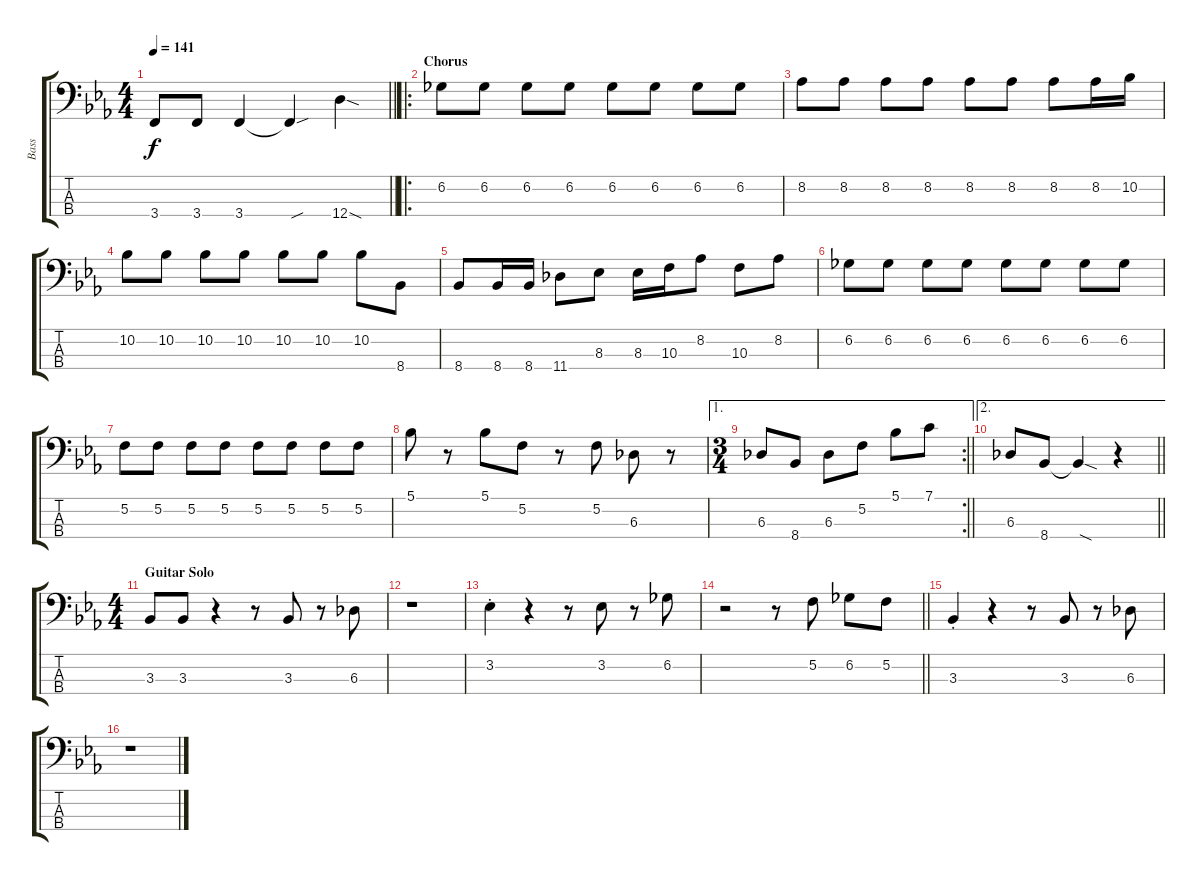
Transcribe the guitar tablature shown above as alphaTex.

\track ("Bass" "Bass") {instrument electricbassfinger}
\staff {score tabs}
\tuning (F2 C2 G1 D1) {hide}
\ts (4 4)
\tempo 141
\clef f4
\barLineRight lightlight
\ks cminor
3.4{t}.8{dy f} 3.4.8 3.4.4 3.4{sou t}.4 12.4{sod}.4 |
\ro
\section ("" "Chorus")
6.2.8 6.2.8 6.2.8 6.2.8 6.2.8 6.2.8 6.2.8 6.2.8 |
8.2.8 8.2.8 8.2.8 8.2.8 8.2.8 8.2.8 8.2.8 8.2.16 10.2.16 |
10.2.8 10.2.8 10.2.8 10.2.8 10.2.8 10.2.8 10.2.8 8.4.8 |
8.4.8 8.4.16 8.4.16 11.4.8 8.3.8 8.3.16 10.3.16 8.2.8 10.3.8 8.2.8 |
6.2.8 6.2.8 6.2.8 6.2.8 6.2.8 6.2.8 6.2.8 6.2.8 |
5.2.8 5.2.8 5.2.8 5.2.8 5.2.8 5.2.8 5.2.8 5.2.8 |
5.1.8 r.8 5.1.8 5.2.8 r.8 5.2.8 6.3.8 r.8 |
\ae 1
\rc 2
\ts (3 4)
\barLineRight lightlight
6.3.8 8.4.8 6.3.8 5.2.8 5.1.8 7.1.8 |
\ae 2
\barLineRight lightlight
6.3.8 8.4.8 8.4{sod t}.4 r.4 |
\ts (4 4)
\section ("" "Guitar Solo")
3.3.8 3.3.8 r.4 r.8 3.3.8 r.8 6.3.8 |
r.1 |
3.2{st}.4 r.4 r.8 3.2.8 r.8 6.2.8 |
\barLineRight lightlight
r.2 r.8 5.2.8 6.2.8 5.2.8 |
3.3{st}.4 r.4 r.8 3.3.8 r.8 6.3.8 |
r.1
